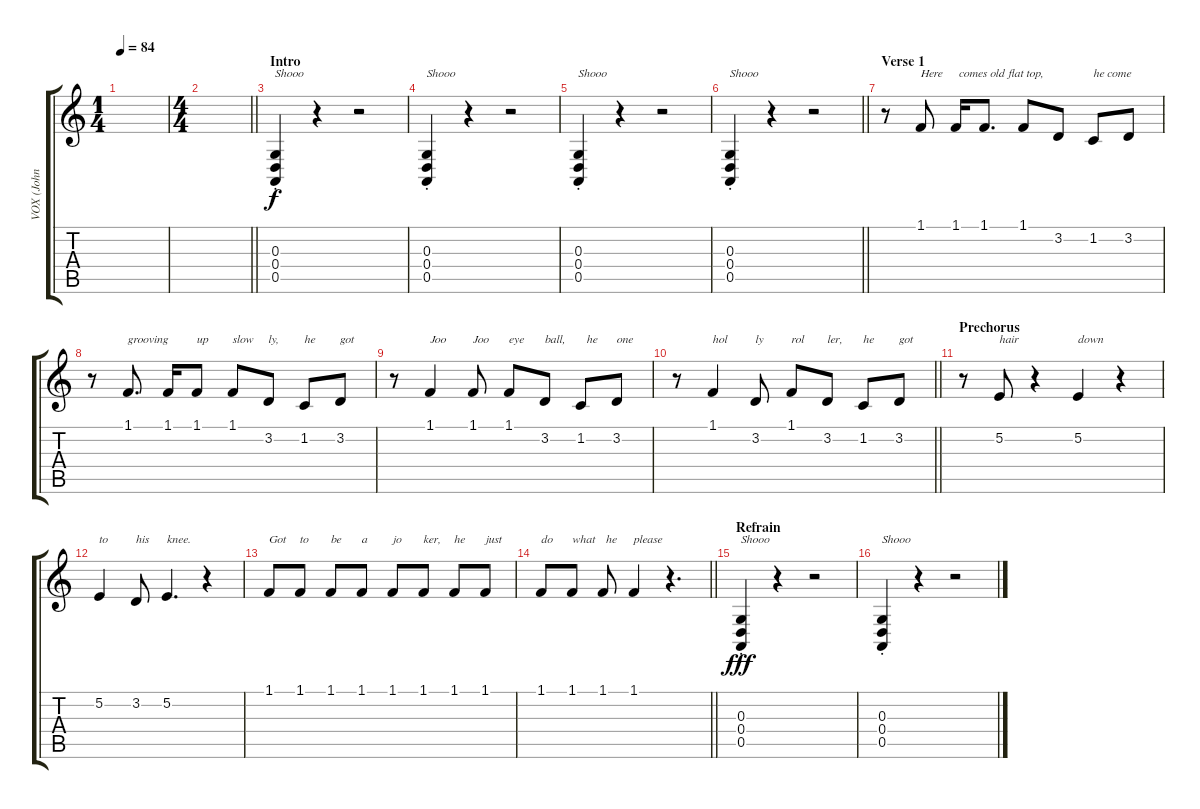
\track ("VOX (John Lennon)" "VOX (John ") {instrument tenorsax}
\staff {score tabs}
\tuning (E4 B3 G3 D3 A2 E2) {hide}
\ts (1 4)
\tempo 84
\clef g2
\ks c
|
\ts (4 4)
\barLineRight lightlight
|
\section ("" "Intro")
(0.3{st} 0.4{st} 0.5{st}).4{txt "Shooo" volume 16 instrument reversecymbal} r.4 r.2 |
(0.3{st} 0.4{st} 0.5{st}).4{txt "Shooo"} r.4 r.2 |
(0.3{st} 0.4{st} 0.5{st}).4{txt "Shooo"} r.4 r.2 |
\barLineRight lightlight
(0.3{st} 0.4{st} 0.5{st}).4{txt "Shooo"} r.4 r.2 |
\section ("" "Verse 1")
r.8{volume 14 instrument tenorsax} 1.1.8{txt "Here" dy f} 1.1.16{txt " comes old flat top,"} 1.1.8{d} 1.1.8 3.2.8 1.2.8{txt "he come"} 3.2.8 |
r.8 1.1.8{d txt "grooving"} 1.1.16 1.1.8{txt "up"} 1.1.8{txt "slow"} 3.2.8{txt "ly,"} 1.2.8{txt "he"} 3.2.8{txt "got"} |
r.8 1.1.4{txt "Joo"} 1.1.8{txt "Joo"} 1.1.8{txt "eye"} 3.2.8{txt "ball,"} 1.2.8{txt "  he"} 3.2.8{txt "one"} |
\barLineRight lightlight
r.8 1.1.4{txt "hol"} 3.2.8{txt "ly"} 1.1.8{txt "rol"} 3.2.8{txt "ler,"} 1.2.8{txt "he"} 3.2.8{txt "got"} |
\section ("" "Prechorus")
r.8 5.2.8{txt "hair"} r.4 5.2.4{txt "down"} r.4 |
5.2.4{txt "to"} 3.2.8{txt "his"} 5.2.4{d txt "knee."} r.4 |
1.1.8{txt "Got"} 1.1.8{txt "to"} 1.1.8{txt "be"} 1.1.8{txt "a"} 1.1.8{txt "jo"} 1.1.8{txt "ker,"} 1.1.8{txt "he"} 1.1.8{txt "just"} |
\barLineRight lightlight
1.1.8{txt "do"} 1.1.8{txt "what"} 1.1.8{txt " he"} 1.1.4{txt "please"} r.4{d} |
\section ("" "Refrain")
(0.3{st} 0.4{st} 0.5{st}).4{txt "Shooo" dy fff volume 16 instrument reversecymbal} r.4 r.2 |
(0.3{st} 0.4{st} 0.5{st}).4{txt "Shooo"} r.4 r.2
